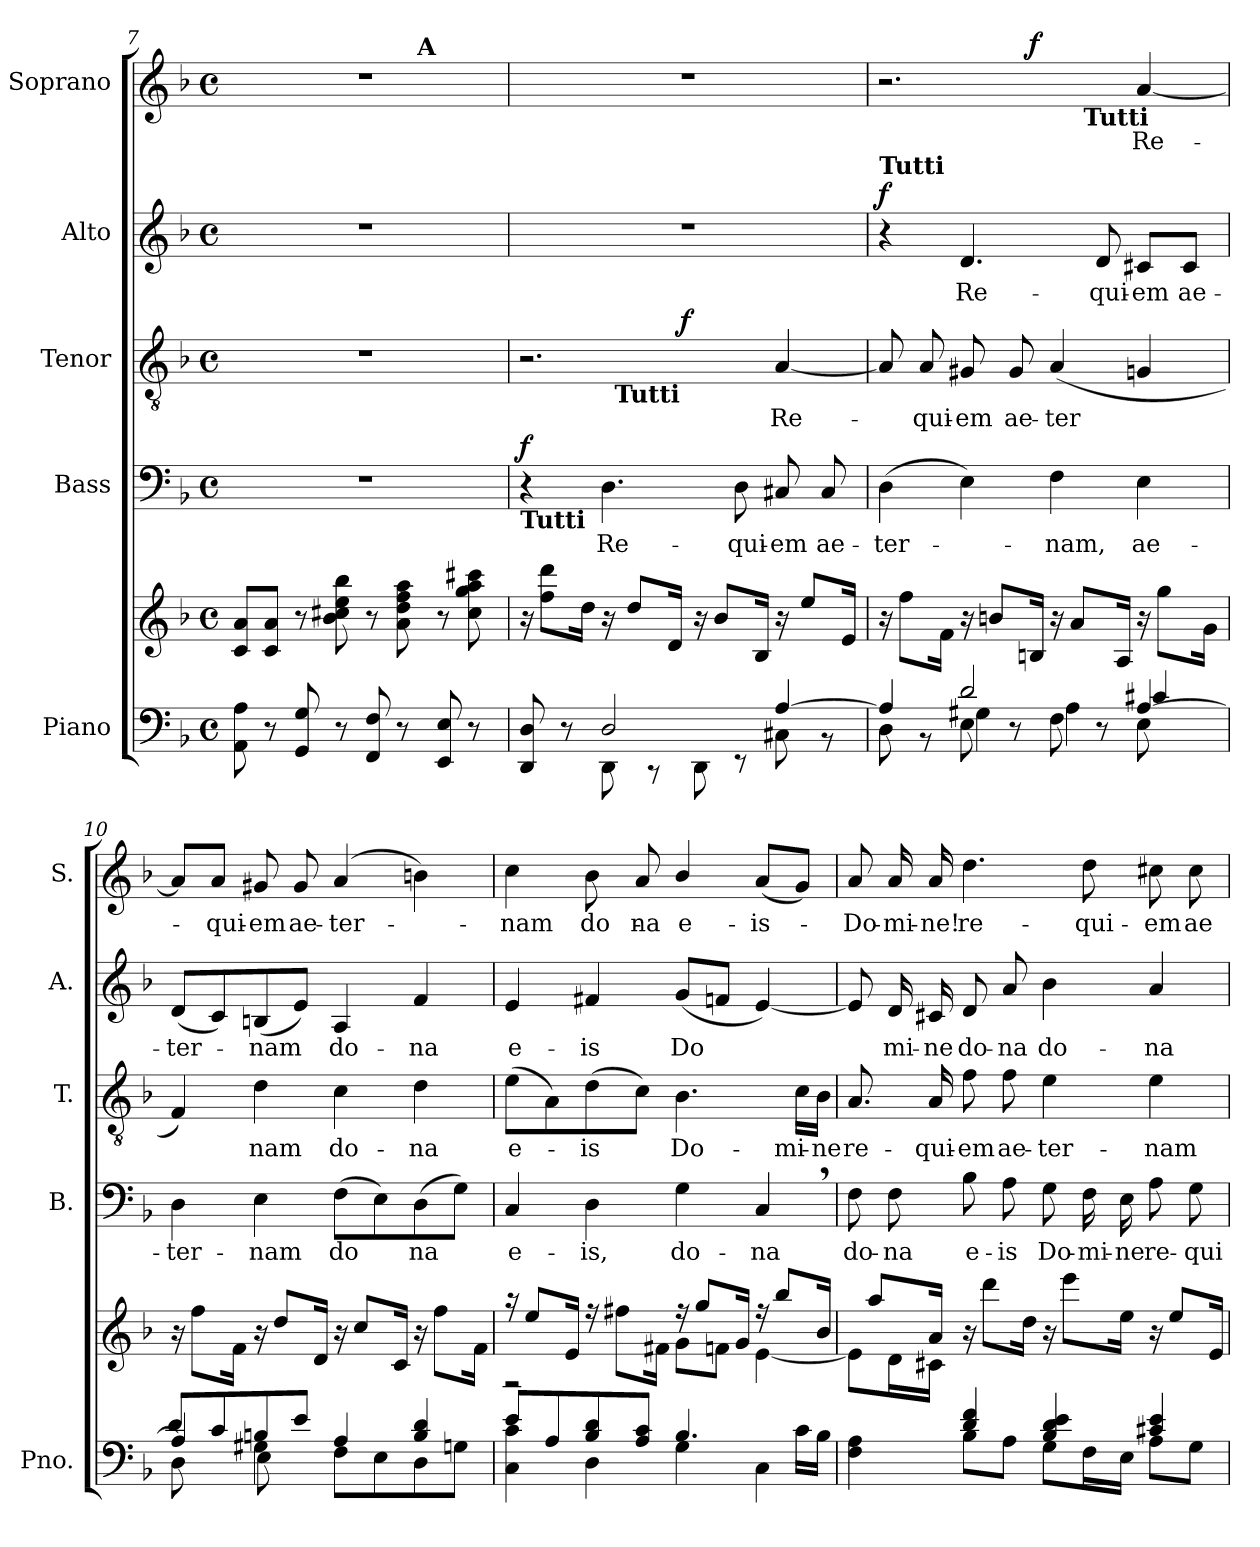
**kern	**kern	**kern	**text	**dynam	**kern	**text	**dynam	**kern	**text	**dynam	**kern	**text	**dynam
*part5	*part5	*part4	*part4	*part4	*part3	*part3	*part3	*part2	*part2	*part2	*part1	*part1	*part1
*staff6	*staff5	*staff4	*staff4	*staff4	*staff3	*staff3	*staff3	*staff2	*staff2	*staff2	*staff1	*staff1	*staff1
*I"Piano	*	*I"Bass	*	*	*I"Tenor	*	*	*I"Alto	*	*	*I"Soprano	*	*
*I'Pno.	*	*I'B.	*	*	*I'T.	*	*	*I'A.	*	*	*I'S.	*	*
*clefF4	*clefG2	*clefF4	*	*	*clefGv2	*	*	*clefG2	*	*	*clefG2	*	*
*k[b-]	*k[b-]	*k[b-]	*	*	*k[b-]	*	*	*k[b-]	*	*	*k[b-]	*	*
*F:	*F:	*F:	*	*	*F:	*	*	*F:	*	*	*F:	*	*
*M4/4	*M4/4	*M4/4	*	*	*M4/4	*	*	*M4/4	*	*	*M4/4	*	*
*met(c)	*met(c)	*met(c)	*	*	*met(c)	*	*	*met(c)	*	*	*met(c)	*	*
=7	=7	=7	=7	=7	=7	=7	=7	=7	=7	=7	=7	=7	=7
*	*	*	*	*	*	*	*	*	*	*	*^	*	*
8AA\ 8A\	8c/ 8a/L	1r	.	.	1r	.	.	1r	.	.	1r	2ryy	.	.
8r	8c/ 8a/J	.	.	.	.	.	.	.	.	.	.	.	.	.
8GG/ 8G/	8r	.	.	.	.	.	.	.	.	.	.	.	.	.
8r	8b-\ 8cc#X\ 8ee\ 8bb-\	.	.	.	.	.	.	.	.	.	.	.	.	.
8FF/ 8F/	8r	.	.	.	.	.	.	.	.	.	.	8.ryy	.	.
8r	8a\ 8dd\ 8ff\ 8aa\	.	.	.	.	.	.	.	.	.	.	.	.	.
!	!	!	!	!	!	!	!	!	!	!	!	!LO:TX:a:B:t=A	!	!
.	.	.	.	.	.	.	.	.	.	.	.	4ryy	.	.
8EE/ 8E/	8r	.	.	.	.	.	.	.	.	.	.	.	.	.
8r	8cc#\ 8gg\ 8aa\ 8ccc#X\	.	.	.	.	.	.	.	.	.	.	.	.	.
.	.	.	.	.	.	.	.	.	.	.	.	16ryy	.	.
=8	=8	=8	=8	=8	=8	=8	=8	=8	=8	=8	=8	=8	=8	=8
*^	*	*	*	*	*	*	*	*	*	*	*	*	*	*
!	!	!	!LO:TX:b:B:t=Tutti	!	!	!	!	!	!	!	!	!	!	!	!
!	!	!	!	!	!LO:DY:a	!	!	!	!	!	!	!	!	!	!
*	*	*	*	*	*	*^	*	*	*	*	*	*	*	*	*
*	*	*	*	*	*	*	*^	*	*	*	*	*	*v	*v	*	*
8DD/ 8D/	4ryy	16r	4r	.	f	2.r	4...ryy	4ryy	.	.	1r	.	.	1r	.	.
.	.	8ff\ 8ddd\L	.	.	.	.	.	.	.	.	.	.	.	.	.	.
8r	.	.	.	.	.	.	.	.	.	.	.	.	.	.	.	.
.	.	16dd\Jk	.	.	.	.	.	.	.	.	.	.	.	.	.	.
!	!	!	!	!LO:LY:b	!	!	!	!	!	!	!	!	!	!	!	!
2D/	8DD\	16r	4.D\	Re-	.	.	.	32ryy	.	.	.	.	.	.	.	.
!	!	!	!	!	!	!	!	!LO:TX:b:B:t=Tutti	!	!	!	!	!	!	!	!
.	.	.	.	.	.	.	.	2ryy	.	.	.	.	.	.	.	.
.	.	8dd/L	.	.	.	.	.	.	.	.	.	.	.	.	.	.
.	8r	.	.	.	.	.	.	.	.	.	.	.	.	.	.	.
.	.	16d/Jk	.	.	.	.	.	.	.	.	.	.	.	.	.	.
!	!	!	!	!	!	!	!	!	!	!LO:DY:a	!	!	!	!	!	!
.	.	.	.	.	.	.	2ryy	.	.	f	.	.	.	.	.	.
.	8DD\	16r	.	.	.	.	.	.	.	.	.	.	.	.	.	.
.	.	8b-/L	.	.	.	.	.	.	.	.	.	.	.	.	.	.
!	!	!	!	!LO:LY:b	!	!	!	!	!	!	!	!	!	!	!	!
.	8r	.	8D\	-qui-	.	.	.	.	.	.	.	.	.	.	.	.
.	.	16B-/Jk	.	.	.	.	.	.	.	.	.	.	.	.	.	.
!	!	!	!	!LO:LY:b	!	!	!	!	!LO:LY:b	!	!	!	!	!	!	!
[4A/	8C#X\	16r	8C#X/	-em	.	[4A/	.	.	Re-	.	.	.	.	.	.	.
.	.	.	.	.	.	.	.	8..ryy	.	.	.	.	.	.	.	.
.	.	8ee/L	.	.	.	.	.	.	.	.	.	.	.	.	.	.
!	!	!	!	!LO:LY:b	!	!	!	!	!	!	!	!	!	!	!	!
.	8r	.	8C#/	ae-	.	.	.	.	.	.	.	.	.	.	.	.
.	.	16e/Jk	.	.	.	.	.	.	.	.	.	.	.	.	.	.
.	.	.	.	.	.	.	32ryy	.	.	.	.	.	.	.	.	.
!!LO:PB:g=z
=9	=9	=9	=9	=9	=9	=9	=9	=9	=9	=9	=9	=9	=9	=9	=9	=9
*^	*^	*	*	*	*	*	*	*	*	*	*	*	*	*	*	*
!	!	!	!	!	!	!	!	!	!	!	!	!	!LO:TX:a:B:t=Tutti	!	!	!	!	!
!	!	!	!	!	!	!LO:LY:b	!	!	!	!	!	!	!	!	!LO:DY:a	!	!	!
*	*	*	*	*	*	*	*	*	*	*	*	*	*	*	*	*^	*	*
*	*	*	*	*	*	*	*	*v	*v	*v	*	*	*	*	*	*	*^	*	*
4A/]	8D\	4ryy	2.ryy	16r	(>4D\	-ter-	.	8A/]	.	.	4r	.	f	2.r	4..ryy	2ryy	.	.
.	.	.	.	8ff\L	.	.	.	.	.	.	.	.	.	.	.	.	.	.
!	!	!	!	!	!	!	!	!	!LO:LY:b	!	!	!	!	!	!	!	!	!
.	8r	.	.	.	.	.	.	8A/	-qui-	.	.	.	.	.	.	.	.	.
.	.	.	.	16f\Jk	.	.	.	.	.	.	.	.	.	.	.	.	.	.
!	!	!	!	!	!	!	!	!	!LO:LY:b	!	!	!LO:LY:b	!	!	!	!	!	!
2d/	8E\	4G#X\	.	16r	4E\)	.	.	8G#X/	-em	.	4.d/	Re-	.	.	.	.	.	.
.	.	.	.	8bn/L	.	.	.	.	.	.	.	.	.	.	.	.	.	.
!	!	!	!	!	!	!	!	!	!LO:LY:b	!	!	!	!	!	!	!	!	!
.	8r	.	.	.	.	.	.	8G#/	ae-	.	.	.	.	.	.	.	.	.
!	!	!	!	!	!	!	!	!	!	!	!	!	!	!	!	!	!	!LO:DY:a
.	.	.	.	16Bn/Jk	.	.	.	.	.	.	.	.	.	.	2ryy	.	.	f
!	!	!	!	!	!	!LO:LY:b	!	!	!LO:LY:b	!	!	!	!	!	!	!	!	!
.	8F\	4A\	.	16r	4F\	-nam,	.	(<4A/	-ter	.	.	.	.	.	.	16.ryy	.	.
.	.	.	.	8a/L	.	.	.	.	.	.	.	.	.	.	.	.	.	.
!	!	!	!	!	!	!	!	!	!	!	!	!	!	!	!	!LO:TX:b:B:t=Tutti	!	!
.	.	.	.	.	.	.	.	.	.	.	.	.	.	.	.	4ryy	.	.
!	!	!	!	!	!	!	!	!	!	!	!	!LO:LY:b	!	!	!	!	!	!
.	8r	.	.	.	.	.	.	.	.	.	8d/	-qui-	.	.	.	.	.	.
.	.	.	.	16A/Jk	.	.	.	.	.	.	.	.	.	.	.	.	.	.
!	!	!	!	!	!	!LO:LY:b	!	!	!	!	!	!LO:LY:b	!	!	!	!	!LO:LY:b	!
[4A/	8E\	4ryy	4c#X/	16r	4E\	ae-	.	4Gn/	.	.	8c#X/L	-em	.	[4a/	.	.	Re-	.
.	.	.	.	8gg\L	.	.	.	.	.	.	.	.	.	.	.	.	.	.
.	.	.	.	.	.	.	.	.	.	.	.	.	.	.	.	8ryy	.	.
!	!	!	!	!	!	!	!	!	!	!	!	!LO:LY:b	!	!	!	!	!	!
.	8ryy	.	.	.	.	.	.	.	.	.	8c#/J	ae-	.	.	.	.	.	.
.	.	.	.	16g\Jk	.	.	.	.	.	.	.	.	.	.	16ryy	.	.	.
.	.	.	.	.	.	.	.	.	.	.	.	.	.	.	.	32ryy	.	.
=10	=10	=10	=10	=10	=10	=10	=10	=10	=10	=10	=10	=10	=10	=10	=10	=10	=10	=10
!	!	!	!	!	!	!LO:LY:b	!	!	!	!	!	!LO:LY:b	!	!	!	!	!	!
*	*	*v	*v	*	*	*	*	*	*	*	*	*	*	*v	*v	*v	*	*
4A/]	8d/L	8D\	16r	4D\	-ter-	.	4F/)	.	.	(<8d/L	-ter-	.	8a/L]	.	.
.	.	.	8ff\L	.	.	.	.	.	.	.	.	.	.	.	.
!	!	!	!	!	!	!	!	!	!	!	!	!	!	!LO:LY:b	!
.	8c/	8ryy	.	.	.	.	.	.	.	8c/)	.	.	8a/J	-qui-	.
.	.	.	16f\Jk	.	.	.	.	.	.	.	.	.	.	.	.
!	!	!	!	!	!LO:LY:b	!	!	!LO:LY:b	!	!	!LO:LY:b	!	!	!LO:LY:b	!
4G#X\	8Bn/	8E\	16r	4E\	-nam	.	4d\	nam	.	(<8Bn/	-nam	.	8g#X/	-em	.
.	.	.	8dd/L	.	.	.	.	.	.	.	.	.	.	.	.
!	!	!	!	!	!	!	!	!	!	!	!	!	!	!LO:LY:b	!
.	8e/J	2ryy	.	.	.	.	.	.	.	8e/J)	.	.	8g#/	ae-	.
.	.	.	16d/Jk	.	.	.	.	.	.	.	.	.	.	.	.
!	!	!	!	!	!LO:LY:b	!	!	!LO:LY:b	!	!	!LO:LY:b	!	!	!LO:LY:b	!
4A/	8F\L	.	16r	(>8F\L	do	.	4c\	do-	.	4A/	do-	.	(<4a/	-ter-	.
.	.	.	8cc/L	.	.	.	.	.	.	.	.	.	.	.	.
.	8E\	.	.	8E\)	.	.	.	.	.	.	.	.	.	.	.
.	.	.	16c/Jk	.	.	.	.	.	.	.	.	.	.	.	.
!	!	!	!	!	!LO:LY:b	!	!	!LO:LY:b	!	!	!LO:LY:b	!	!	!	!
4B/ 4d/	8D\	.	16r	(>8D\	na	.	4d\	-na	.	4f/	-na	.	4bn\)	.	.
.	.	.	8ff\L	.	.	.	.	.	.	.	.	.	.	.	.
.	8Gn\J	8ryy	.	8G\J)	.	.	.	.	.	.	.	.	.	.	.
.	.	.	16f\Jk	.	.	.	.	.	.	.	.	.	.	.	.
*	*v	*v	*	*	*	*	*	*	*	*	*	*	*	*	*
=11	=11	=11	=11	=11	=11	=11	=11	=11	=11	=11	=11	=11	=11	=11
*	*	*^	*	*	*	*	*	*	*	*	*	*	*	*
!	!	!	!	!	!LO:LY:b	!	!	!LO:LY:b	!	!	!LO:LY:b	!	!	!LO:LY:b	!
*	*	*	*	*	*	*	*	*	*	*	*	*	*^	*	*
8e/L	4C\ 4c\	16r	2r	4C/	e-	.	(>8e\L	e-	.	4e/	e-	.	4cc\	4.ryy	-nam	.
.	.	8ee/L	.	.	.	.	.	.	.	.	.	.	.	.	.	.
8A/	.	.	.	.	.	.	8A\)	.	.	.	.	.	.	.	.	.
.	.	16e/Jk	.	.	.	.	.	.	.	.	.	.	.	.	.	.
!	!	!	!	!	!LO:LY:b	!	!	!LO:LY:b	!	!	!LO:LY:b	!	!	!	!LO:LY:b	!
8B-/ 8d/	4D\	16r	.	4D\	-is,	.	(>8d\	-is	.	4f#X/	-is	.	8b-\	.	do-	.
.	.	8ff#X\L	.	.	.	.	.	.	.	.	.	.	.	.	.	.
!	!	!	!	!	!	!	!	!	!	!	!	!	!	!	!LO:LY:b	!
8A/ 8c/J	.	.	.	.	.	.	8c\J)	.	.	.	.	.	8ryy	8a/	-na	.
.	.	16f#X\Jk	.	.	.	.	.	.	.	.	.	.	.	.	.	.
!	!	!	!	!	!LO:LY:b	!	!	!LO:LY:b	!	!	!LO:LY:b	!	!	!	!LO:LY:b	!
4.B-/	4G\	16r	8g\L	4G\	do-	.	4.B-\	Do-	.	(<8g/L	Do	.	4b-/	4ryy	-e-	.
.	.	8gg/L	.	.	.	.	.	.	.	.	.	.	.	.	.	.
.	.	.	8fn\J	.	.	.	.	.	.	8fn/J	.	.	.	.	.	.
.	.	16g/Jk	.	.	.	.	.	.	.	.	.	.	.	.	.	.
!	!	!	!	!	!LO:LY:b	!	!	!	!	!	!	!	!	!	!LO:LY:b	!
.	4C\	16r	[4e\	4C,/	-na	.	.	.	.	[4e/)	.	.	4ryy	(<8a/L	is	.
.	.	8bb-/L	.	.	.	.	.	.	.	.	.	.	.	.	.	.
!	!	!	!	!	!	!	!	!LO:LY:b	!	!	!	!	!	!	!	!
16c\LL	.	.	.	.	.	.	16c\LL	-mi-	.	.	.	.	.	8g/J)	.	.
!	!	!	!	!	!	!	!	!LO:LY:b	!	!	!	!	!	!	!	!
16B-\JJ	.	16b-/Jk	.	.	.	.	16B-\JJ	-ne	.	.	.	.	.	.	.	.
*	*	*	*	*	*	*	*	*	*	*	*	*	*v	*v	*	*
!!LO:LB:g=z
=12	=12	=12	=12	=12	=12	=12	=12	=12	=12	=12	=12	=12	=12	=12	=12
!	!	!	!	!	!LO:LY:b	!	!	!LO:LY:b	!	!	!	!	!	!LO:LY:b	!
4F\ 4A\	4ryy	16ryy	8e\L]	8F\	do-	.	8.A/	re-	.	8e/]	.	.	8a/	Do-	.
.	.	8aa/L	.	.	.	.	.	.	.	.	.	.	.	.	.
!	!	!	!	!	!LO:LY:b	!	!	!	!	!	!LO:LY:b	!	!	!LO:LY:b	!
.	.	.	16d\L	8F\	-na	.	.	.	.	16d/	mi-	.	16a/	-mi-	.
!	!	!	!	!	!	!	!	!LO:LY:b	!	!	!LO:LY:b	!	!	!LO:LY:b	!
.	.	16a/Jk	16c#X\JJ	.	.	.	16A/	-qui-	.	16c#X/	-ne	.	16a/	-ne!	.
!	!	!	!	!	!LO:LY:b	!	!	!LO:LY:b	!	!	!LO:LY:b	!	!	!LO:LY:b	!
4d/ 4f/	8B-\L	16r	2.ryy	8B-\	e-	.	8f\	-em	.	8d/	do-	.	4.dd\	re-	.
.	.	8ddd\L	.	.	.	.	.	.	.	.	.	.	.	.	.
!	!	!	!	!	!LO:LY:b	!	!	!LO:LY:b	!	!	!LO:LY:b	!	!	!	!
.	8A\J	.	.	8A\	-is	.	8f\	ae-	.	8a/	-na	.	.	.	.
.	.	16dd\Jk	.	.	.	.	.	.	.	.	.	.	.	.	.
!	!	!	!	!	!LO:LY:b	!	!	!LO:LY:b	!	!	!LO:LY:b	!	!	!	!
4B-/ 4d/ 4e/	8G\L	16r	.	8G\	Do-	.	4e\	-ter-	.	4b-\	do-	.	.	.	.
.	.	8eee\L	.	.	.	.	.	.	.	.	.	.	.	.	.
!	!	!	!	!	!LO:LY:b	!	!	!	!	!	!	!	!	!LO:LY:b	!
.	16F\L	.	.	16F\	-mi-	.	.	.	.	.	.	.	8dd\	-qui-	.
!	!	!	!	!	!LO:LY:b	!	!	!	!	!	!	!	!	!	!
.	16E\JJ	16ee\Jk	.	16E\	-ne	.	.	.	.	.	.	.	.	.	.
!	!	!	!	!	!LO:LY:b	!	!	!LO:LY:b	!	!	!LO:LY:b	!	!	!LO:LY:b	!
4c#X/ 4e/	8A\L	16r	.	8A\	re-	.	4e\	-nam	.	4a/	-na	.	8cc#X\	-em	.
.	.	8ee/L	.	.	.	.	.	.	.	.	.	.	.	.	.
!	!	!	!	!	!LO:LY:b	!	!	!	!	!	!	!	!	!LO:LY:b	!
.	8G\J	.	.	8G\	-qui-	.	.	.	.	.	.	.	8cc#\	ae-	.
.	.	16e/Jk	.	.	.	.	.	.	.	.	.	.	.	.	.
*v	*v	*	*	*	*	*	*	*	*	*	*	*	*	*	*
*	*v	*v	*	*	*	*	*	*	*	*	*	*	*	*
=	=	=	=	=	=	=	=	=	=	=	=	=	=
*-	*-	*-	*-	*-	*-	*-	*-	*-	*-	*-	*-	*-	*-
